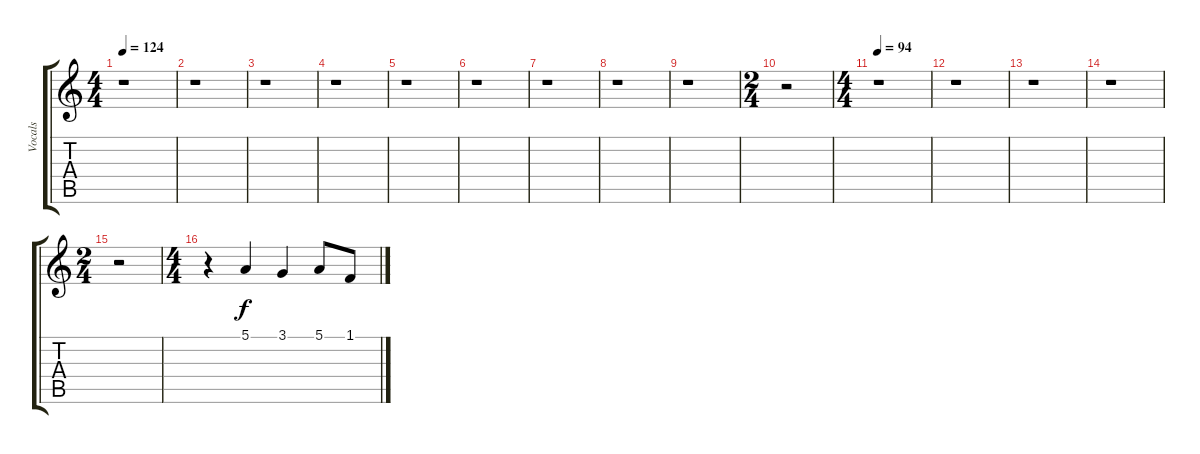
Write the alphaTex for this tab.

\track ("Vocals" "Vocals") {instrument cello}
\staff {score tabs}
\tuning (E4 B3 G3 D3 A2 D2) {hide}
\ts (4 4)
\tempo 124
\clef g2
\ks c
r.1{dy f} |
r.1 |
r.1 |
r.1 |
r.1 |
r.1 |
r.1 |
r.1 |
r.1 |
\ts (2 4)
r.2 |
\ts (4 4)
\tempo 94
r.1 |
r.1 |
r.1 |
r.1 |
\ts (2 4)
r.2 |
\ts (4 4)
r.4 5.1.4 3.1.4 5.1.8 1.1.8
